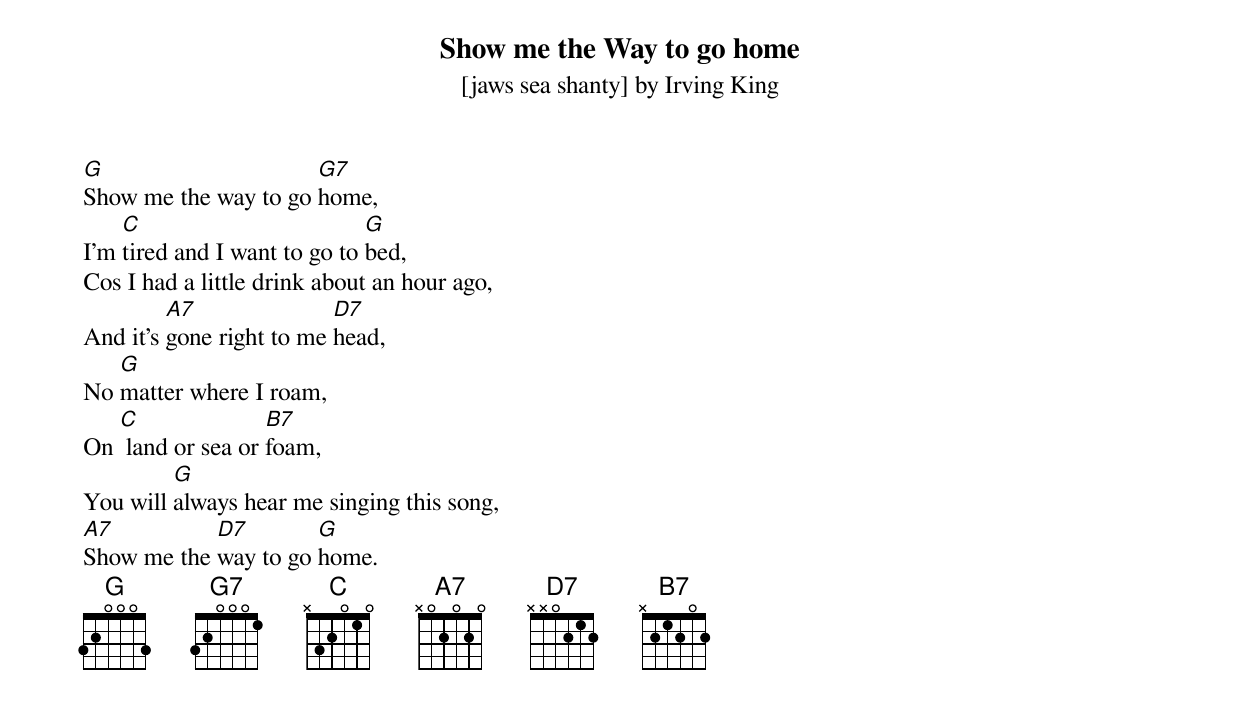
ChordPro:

{t: Show me the Way to go home}
{st: [jaws sea shanty] by Irving King}

[G]Show me the way to go [G7]home,
I'm [C]tired and I want to go to [G]bed,
Cos I had a little drink about an hour ago,
And it's [A7]gone right to me [D7]head,
No [G]matter where I roam,
On [C] land or sea or [B7]foam,
You will [G]always hear me singing this song,
[A7]Show me the [D7]way to go [G]home.
